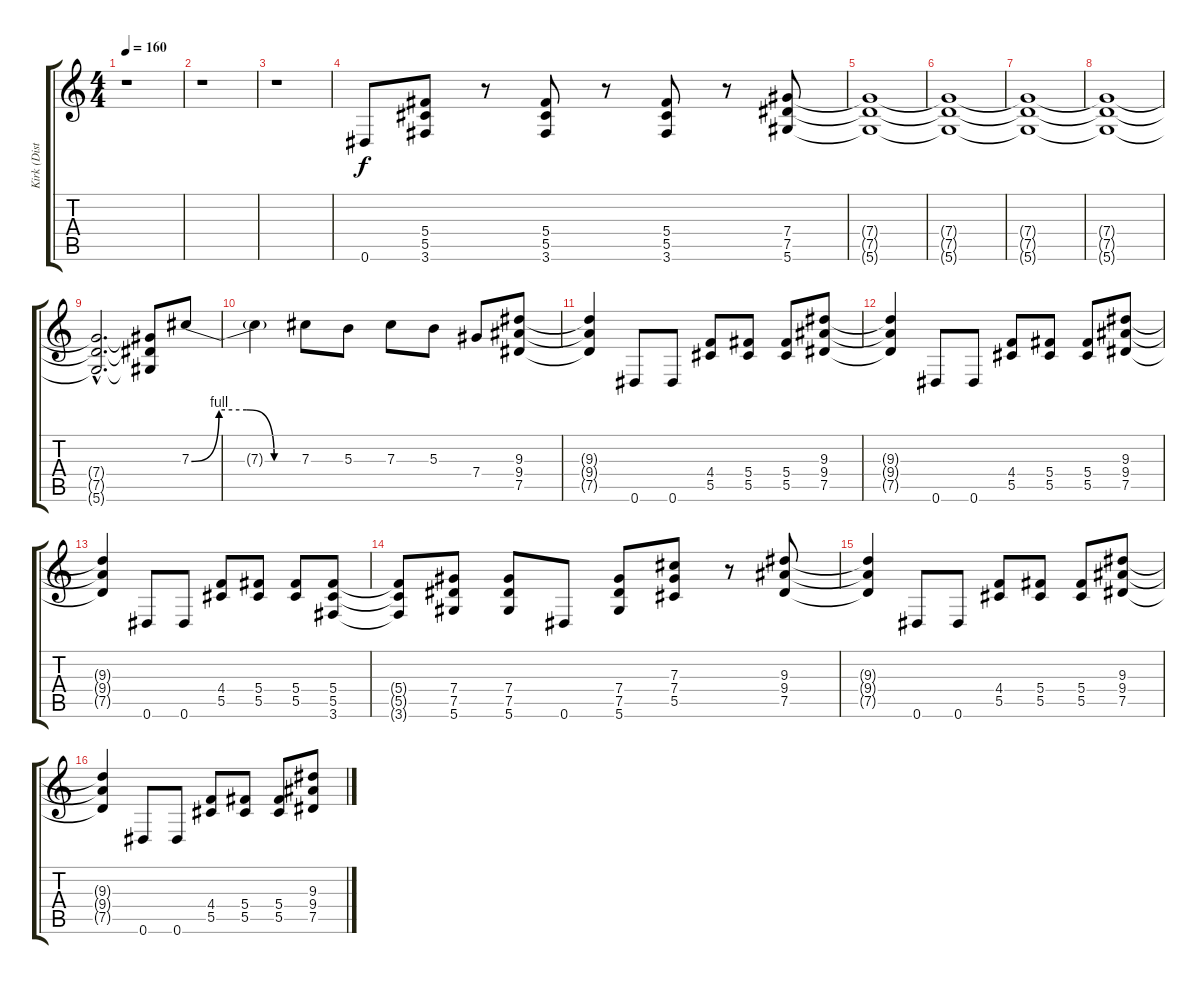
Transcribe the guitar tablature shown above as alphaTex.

\track ("Kirk (Distortion Guitar)" "Kirk (Dist") {instrument distortionguitar}
\staff {score tabs}
\tuning (Eb4 Bb3 Gb3 Db3 Ab2 Eb2) {hide}
\ts (4 4)
\tempo 160
\clef g2
\ks c
r.1{dy f instrument distortionguitar} |
r.1 |
r.1 |
0.6.8 (5.4 5.5 3.6).8 r.8 (5.4 5.5 3.6).8 r.8 (5.4 5.5 3.6).8 r.8 (7.4 7.5 5.6).8 |
(7.4{t} 7.5{t} 5.6{t}).1 |
(7.4{t} 7.5{t} 5.6{t}).1 |
(7.4{t} 7.5{t} 5.6{t}).1 |
(7.4{t} 7.5{t} 5.6{t}).1 |
(7.4{hac t} 7.5{hac t} 5.6{hac t}).2{d} (7.4{t} 7.5{t} 5.6{t}).8 7.3{be (custom 0 0 15 4 30 4 45 0 60 0)}.8 |
7.3{t}.4 7.3.8 5.3.8 7.3.8 5.3.8 7.4.8 (9.3 9.4 7.5).8 |
(9.3{t} 9.4{t} 7.5{t}).4 0.6.8 0.6.8 (4.4 5.5).8 (5.4 5.5).8 (5.4 5.5).8 (9.3 9.4 7.5).8 |
(9.3{t} 9.4{t} 7.5{t}).4 0.6.8 0.6.8 (4.4 5.5).8 (5.4 5.5).8 (5.4 5.5).8 (9.3 9.4 7.5).8 |
(9.3{t} 9.4{t} 7.5{t}).4 0.6.8 0.6.8 (4.4 5.5).8 (5.4 5.5).8 (5.4 5.5).8 (5.4 5.5 3.6).8 |
(5.4{t} 5.5{t} 3.6{t}).8 (7.4 7.5 5.6).8 (7.4 7.5 5.6).8 0.6.8 (7.4 7.5 5.6).8 (7.3 7.4 5.5).8 r.8 (9.3 9.4 7.5).8 |
(9.3{t} 9.4{t} 7.5{t}).4 0.6.8 0.6.8 (4.4 5.5).8 (5.4 5.5).8 (5.4 5.5).8 (9.3 9.4 7.5).8 |
(9.3{t} 9.4{t} 7.5{t}).4 0.6.8 0.6.8 (4.4 5.5).8 (5.4 5.5).8 (5.4 5.5).8 (9.3 9.4 7.5).8
